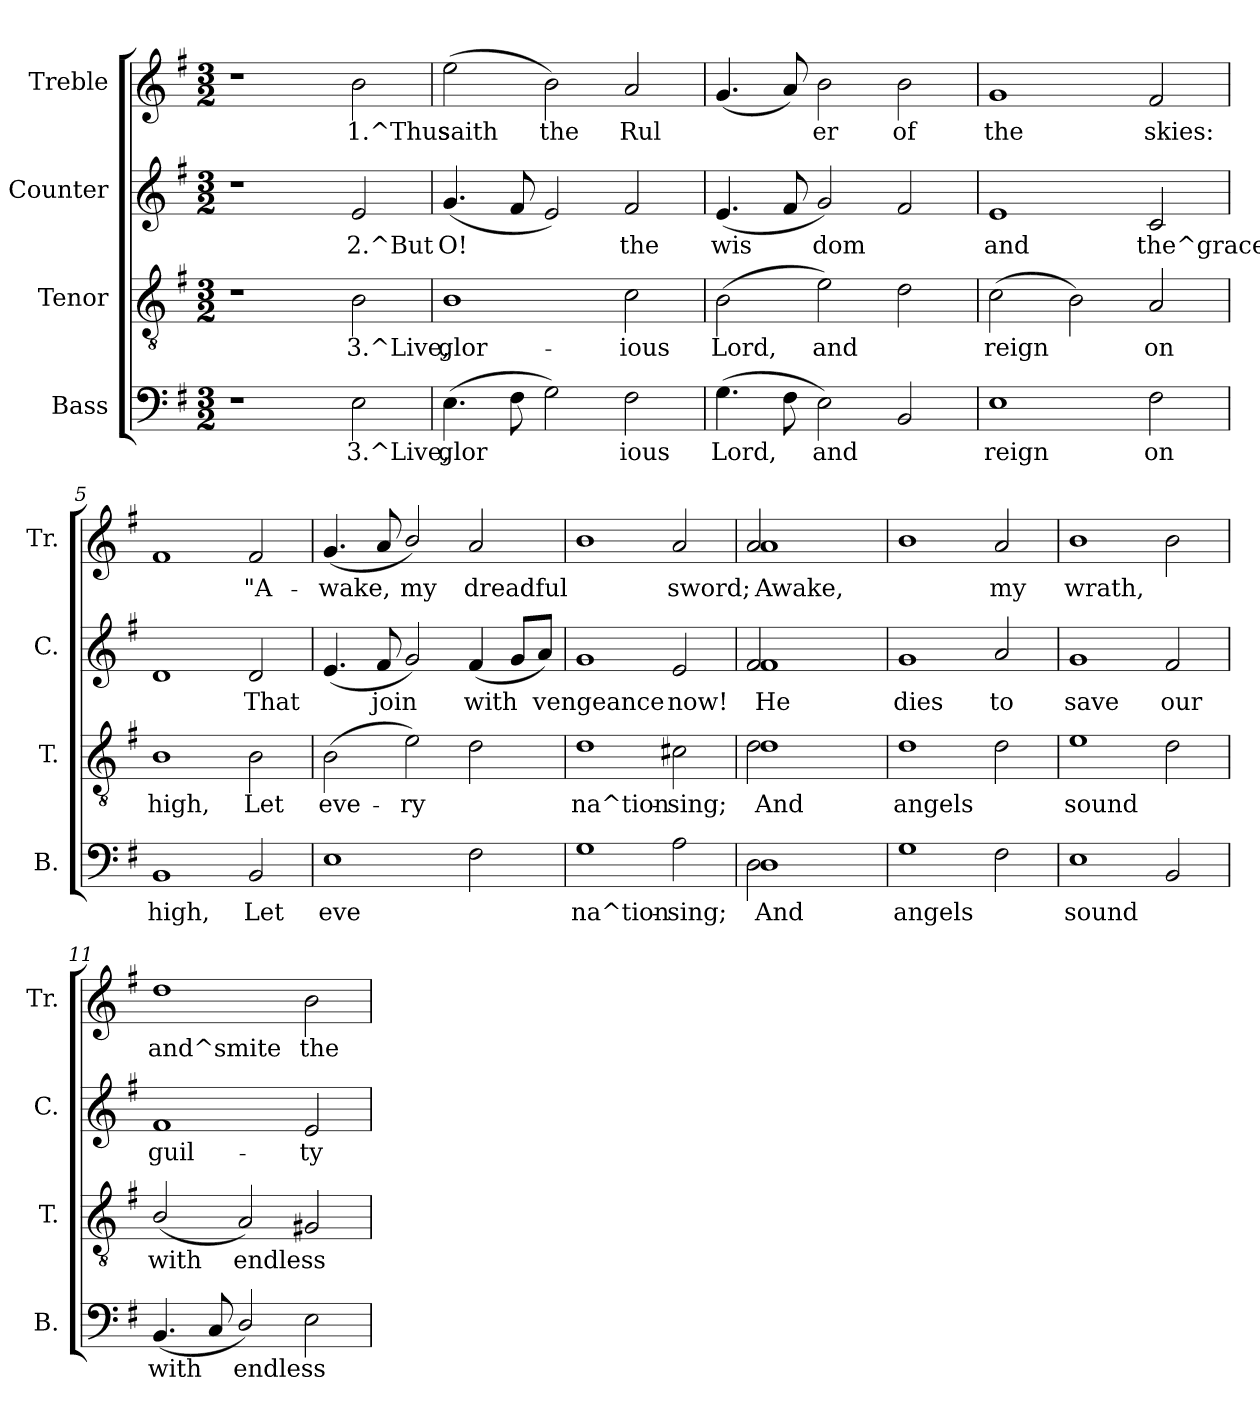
**kern	**text	**kern	**text	**kern	**text	**kern	**text
*part4	*part4	*part3	*part3	*part2	*part2	*part1	*part1
*staff4	*staff4	*staff3	*staff3	*staff2	*staff2	*staff1	*staff1
*I"Bass	*	*I"Tenor	*	*I"Counter	*	*I"Treble	*
*I'B.	*	*I'T.	*	*I'C.	*	*I'Tr.	*
!!LO:PB:g=z
*stria5	*	*stria5	*	*stria5	*	*stria5	*
*clefF4	*	*clefGv2	*	*clefG2	*	*clefG2	*
*k[f#]	*	*k[f#]	*	*k[f#]	*	*k[f#]	*
*G:	*	*G:	*	*G:	*	*G:	*
*M3/2	*	*M3/2	*	*M3/2	*	*M3/2	*
=1	=1	=1	=1	=1	=1	=1	=1
1r	.	1r	.	1r	.	1r	.
!	!LO:LY:a:rj	!	!LO:LY:b:rj	!	!LO:LY:b:rj	!	!LO:LY:b:rj
2E\	3.^Live,	2B\	3.^Live,	2e/	2.^But	2b\	1.^Thus
=2	=2	=2	=2	=2	=2	=2	=2
!	!LO:LY:a:rj	!	!LO:LY:b:rj	!	!LO:LY:b:rj	!	!LO:LY:b:rj
(>4.E\	glor-	1B	glor-	(<4.g/	O!	(>2ee\	saith
!	!LO:LY:a:rj	!	!	!	!LO:LY:b:rj	!	!
8F#\	--	.	.	8f#/	.	.	.
!	!LO:LY:a:rj	!	!	!	!LO:LY:b:rj	!	!LO:LY:b:rj
2G\)	--	.	.	2e/)	.	2b\)	the
!	!LO:LY:a:rj	!	!LO:LY:b:rj	!	!LO:LY:b:rj	!	!LO:LY:b:rj
2F#\	-ious	2c\	-ious	2f#/	the	2a/	Rul-
=3	=3	=3	=3	=3	=3	=3	=3
!	!LO:LY:a:rj	!	!LO:LY:b:rj	!	!LO:LY:b:rj	!	!LO:LY:b:rj
(>4.G\	Lord,	(>2B\	Lord,	(<4.e/	wis-	(<4.g/	--
!	!LO:LY:a:rj	!	!	!	!LO:LY:b:rj	!	!LO:LY:b:rj
8F#\	.	.	.	8f#/	--	8a/)	--
!	!LO:LY:a:rj	!	!LO:LY:b:rj	!	!LO:LY:b:rj	!	!LO:LY:b:rj
2E\)	and	2e\)	and	2g/)	-dom	2b\	-er
!	!LO:LY:a:rj	!	!LO:LY:b:rj	!	!LO:LY:b:rj	!	!LO:LY:b:rj
2BB/	.	2d\	.	2f#/	.	2b\	of
=4	=4	=4	=4	=4	=4	=4	=4
!	!LO:LY:a:rj	!	!LO:LY:b:rj	!	!LO:LY:b:rj	!	!LO:LY:b:rj
1E	reign	(>2c\	reign	1e	and	1g	the
!	!	!	!LO:LY:b:rj	!	!	!	!
.	.	2B\)	.	.	.	.	.
!	!LO:LY:a:rj	!	!LO:LY:b:rj	!	!LO:LY:b:rj	!	!LO:LY:b:rj
2F#\	on	2A/	on	2c/	the^grace	2f#>/	skies:
=5	=5	=5	=5	=5	=5	=5	=5
!	!LO:LY:a:rj	!	!LO:LY:b:rj	!	!LO:LY:b:rj	!	!LO:LY:b:rj
1BB	high,	1B	high,	1d	.	1f#	.
!	!LO:LY:a:rj	!	!LO:LY:b:rj	!	!LO:LY:b:rj	!	!LO:LY:b:rj
2BB/	Let	2B\	Let	2d/	That	2f#/	"A-
=6	=6	=6	=6	=6	=6	=6	=6
!	!LO:LY:a:rj	!	!LO:LY:b:rj	!	!LO:LY:b:rj	!	!LO:LY:b:rj
1E	eve-	(>2B\	eve-	(<4.e/	.	(<4.g/	-wake,
!	!	!	!	!	!LO:LY:b:rj	!	!LO:LY:b:rj
.	.	.	.	8f#/	join	8a/	.
!	!	!	!LO:LY:b:rj	!	!LO:LY:b:rj	!	!LO:LY:b:rj
.	.	2e\)	-ry	2g/)	.	2b/)	my
!	!LO:LY:a:rj	!	!LO:LY:b:rj	!	!LO:LY:b:rj	!	!LO:LY:b:rj
2F#\	--	2d\	.	(<4f#/	with	2a/	dreadful
!	!	!	!	!	!LO:LY:b:rj	!	!
.	.	.	.	8g/L	.	.	.
!	!	!	!	!	!LO:LY:b:rj	!	!
.	.	.	.	8a/J)	vengeance	.	.
=7	=7	=7	=7	=7	=7	=7	=7
!	!LO:LY:a:rj	!	!LO:LY:b:rj	!	!LO:LY:b:rj	!	!LO:LY:b:rj
1G	-na^tion-	1d	na^tion-	1g	.	1b	.
!	!LO:LY:a:rj	!	!LO:LY:b:rj	!	!LO:LY:b:rj	!	!LO:LY:b:rj
2A\	-sing;	2c#X\	-sing;	2e/	now!	2a/	sword;
=8	=8	=8	=8	=8	=8	=8	=8
*^	*	*	*	*	*	*	*
!	!	!LO:LY:a:rj	!	!LO:LY:b:rj	!	!LO:LY:b:rj	!	!LO:LY:b:rj
*	*	*	*^	*	*^	*	*^	*
1D	2D\	And	1d	2d\	And	1f#	2f#/	He	1a	2a/	Awake,
.	2ryy	.	.	2ryy	.	.	2ryy	.	.	2ryy	.
=9	=9	=9	=9	=9	=9	=9	=9	=9	=9	=9	=9
!	!	!LO:LY:a:rj	!	!	!LO:LY:b:rj	!	!	!LO:LY:b:rj	!	!	!LO:LY:b:rj
*v	*v	*	*	*	*	*v	*v	*	*v	*v	*
*	*	*v	*v	*	*	*	*	*
1G	angels	1d	angels	1g	dies	1b	.
!	!LO:LY:a:rj	!	!LO:LY:b:rj	!	!LO:LY:b:rj	!	!LO:LY:b:rj
2F#\	.	2d\	.	2a/	to	2a>/	my
=10	=10	=10	=10	=10	=10	=10	=10
!	!LO:LY:a:rj	!	!LO:LY:b:rj	!	!LO:LY:b:rj	!	!LO:LY:b:rj
1E	sound	1e	sound	1g	save	1b	wrath,
!	!LO:LY:a:rj	!	!LO:LY:b:rj	!	!LO:LY:b:rj	!	!LO:LY:b:rj
2BB/	.	2d\	.	2f#/	our	2b\	.
=11	=11	=11	=11	=11	=11	=11	=11
!	!LO:LY:a:rj	!	!LO:LY:b:rj	!	!LO:LY:b:rj	!	!LO:LY:b:rj
(<4.BB/	with	(<2B/	with	1f#	guil-	1dd	and^smite
!	!LO:LY:a:rj	!	!	!	!	!	!
8C/	.	.	.	.	.	.	.
!	!LO:LY:a:rj	!	!LO:LY:b:rj	!	!	!	!
2D/)	endless	2A/)	endless	.	.	.	.
!	!LO:LY:a:rj	!	!LO:LY:b:rj	!	!LO:LY:b:rj	!	!LO:LY:b:rj
2E\	.	2G#X/	.	2e/	-ty	2b\	the
=	=	=	=	=	=	=	=
*-	*-	*-	*-	*-	*-	*-	*-
